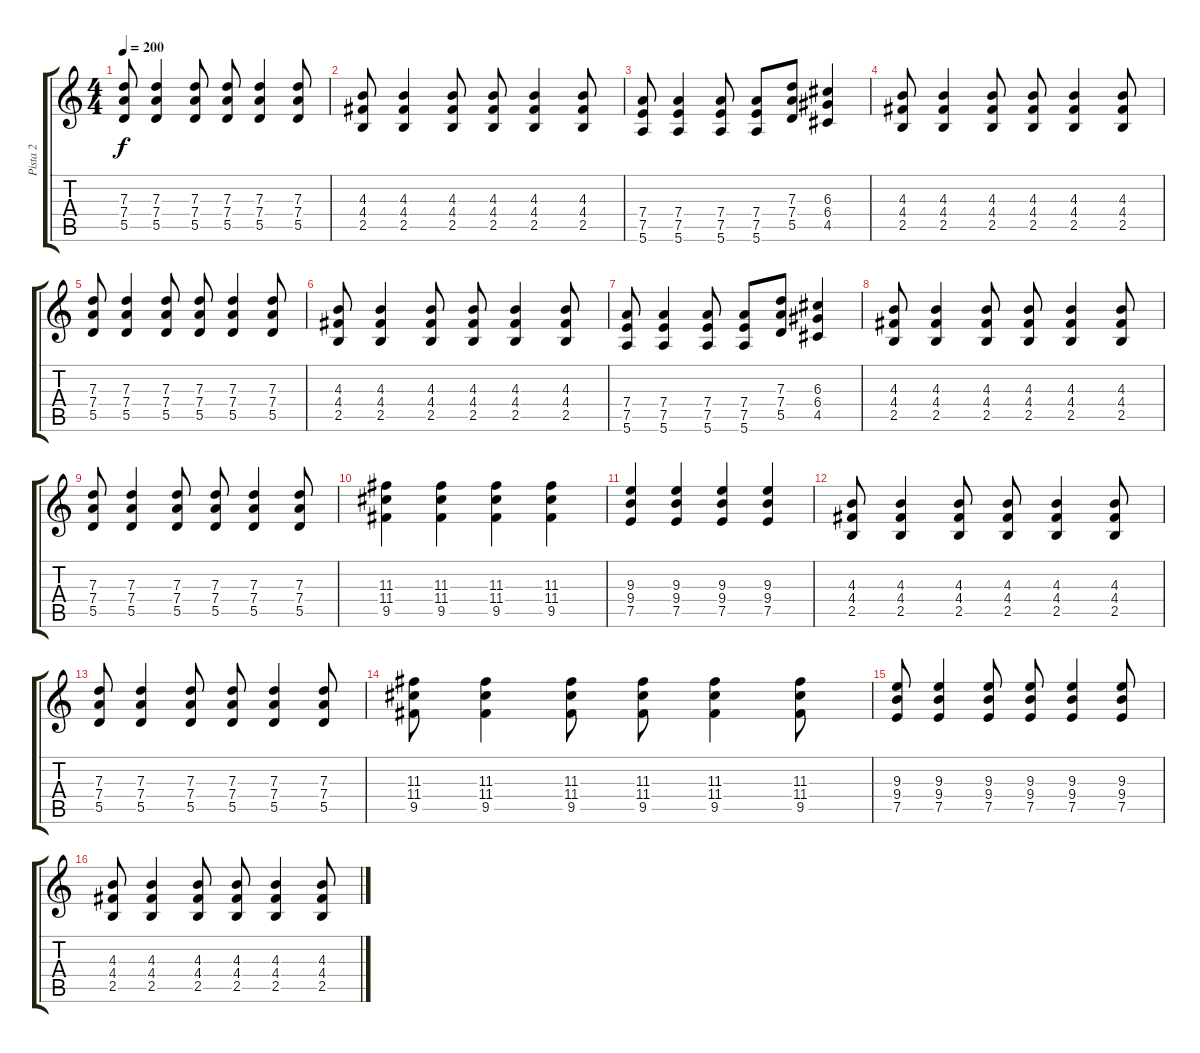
\track ("Pista 2" "Pista 2") {instrument overdrivenguitar}
\staff {score tabs}
\tuning (E4 B3 G3 D3 A2 E2) {hide}
\ts (4 4)
\tempo 200
\clef g2
\ks c
(7.3 7.4 5.5).8{dy f} (7.3 7.4 5.5).4 (7.3 7.4 5.5).8 (7.3 7.4 5.5).8 (7.3 7.4 5.5).4 (7.3 7.4 5.5).8 |
(4.3 4.4 2.5).8 (4.3 4.4 2.5).4 (4.3 4.4 2.5).8 (4.3 4.4 2.5).8 (4.3 4.4 2.5).4 (4.3 4.4 2.5).8 |
(7.4 7.5 5.6).8 (7.4 7.5 5.6).4 (7.4 7.5 5.6).8 (7.4 7.5 5.6).8 (7.3 7.4 5.5).8 (6.3 6.4 4.5).4 |
(4.3 4.4 2.5).8 (4.3 4.4 2.5).4 (4.3 4.4 2.5).8 (4.3 4.4 2.5).8 (4.3 4.4 2.5).4 (4.3 4.4 2.5).8 |
(7.3 7.4 5.5).8 (7.3 7.4 5.5).4 (7.3 7.4 5.5).8 (7.3 7.4 5.5).8 (7.3 7.4 5.5).4 (7.3 7.4 5.5).8 |
(4.3 4.4 2.5).8 (4.3 4.4 2.5).4 (4.3 4.4 2.5).8 (4.3 4.4 2.5).8 (4.3 4.4 2.5).4 (4.3 4.4 2.5).8 |
(7.4 7.5 5.6).8 (7.4 7.5 5.6).4 (7.4 7.5 5.6).8 (7.4 7.5 5.6).8 (7.3 7.4 5.5).8 (6.3 6.4 4.5).4 |
(4.3 4.4 2.5).8 (4.3 4.4 2.5).4 (4.3 4.4 2.5).8 (4.3 4.4 2.5).8 (4.3 4.4 2.5).4 (4.3 4.4 2.5).8 |
(7.3 7.4 5.5).8 (7.3 7.4 5.5).4 (7.3 7.4 5.5).8 (7.3 7.4 5.5).8 (7.3 7.4 5.5).4 (7.3 7.4 5.5).8 |
(11.3 11.4 9.5).4 (11.3 11.4 9.5).4 (11.3 11.4 9.5).4 (11.3 11.4 9.5).4 |
(9.3 9.4 7.5).4 (9.3 9.4 7.5).4 (9.3 9.4 7.5).4 (9.3 9.4 7.5).4 |
(4.3 4.4 2.5).8 (4.3 4.4 2.5).4 (4.3 4.4 2.5).8 (4.3 4.4 2.5).8 (4.3 4.4 2.5).4 (4.3 4.4 2.5).8 |
(7.3 7.4 5.5).8 (7.3 7.4 5.5).4 (7.3 7.4 5.5).8 (7.3 7.4 5.5).8 (7.3 7.4 5.5).4 (7.3 7.4 5.5).8 |
(11.3 11.4 9.5).8 (11.3 11.4 9.5).4 (11.3 11.4 9.5).8 (11.3 11.4 9.5).8 (11.3 11.4 9.5).4 (11.3 11.4 9.5).8 |
(9.3 9.4 7.5).8 (9.3 9.4 7.5).4 (9.3 9.4 7.5).8 (9.3 9.4 7.5).8 (9.3 9.4 7.5).4 (9.3 9.4 7.5).8 |
(4.3 4.4 2.5).8 (4.3 4.4 2.5).4 (4.3 4.4 2.5).8 (4.3 4.4 2.5).8 (4.3 4.4 2.5).4 (4.3 4.4 2.5).8
